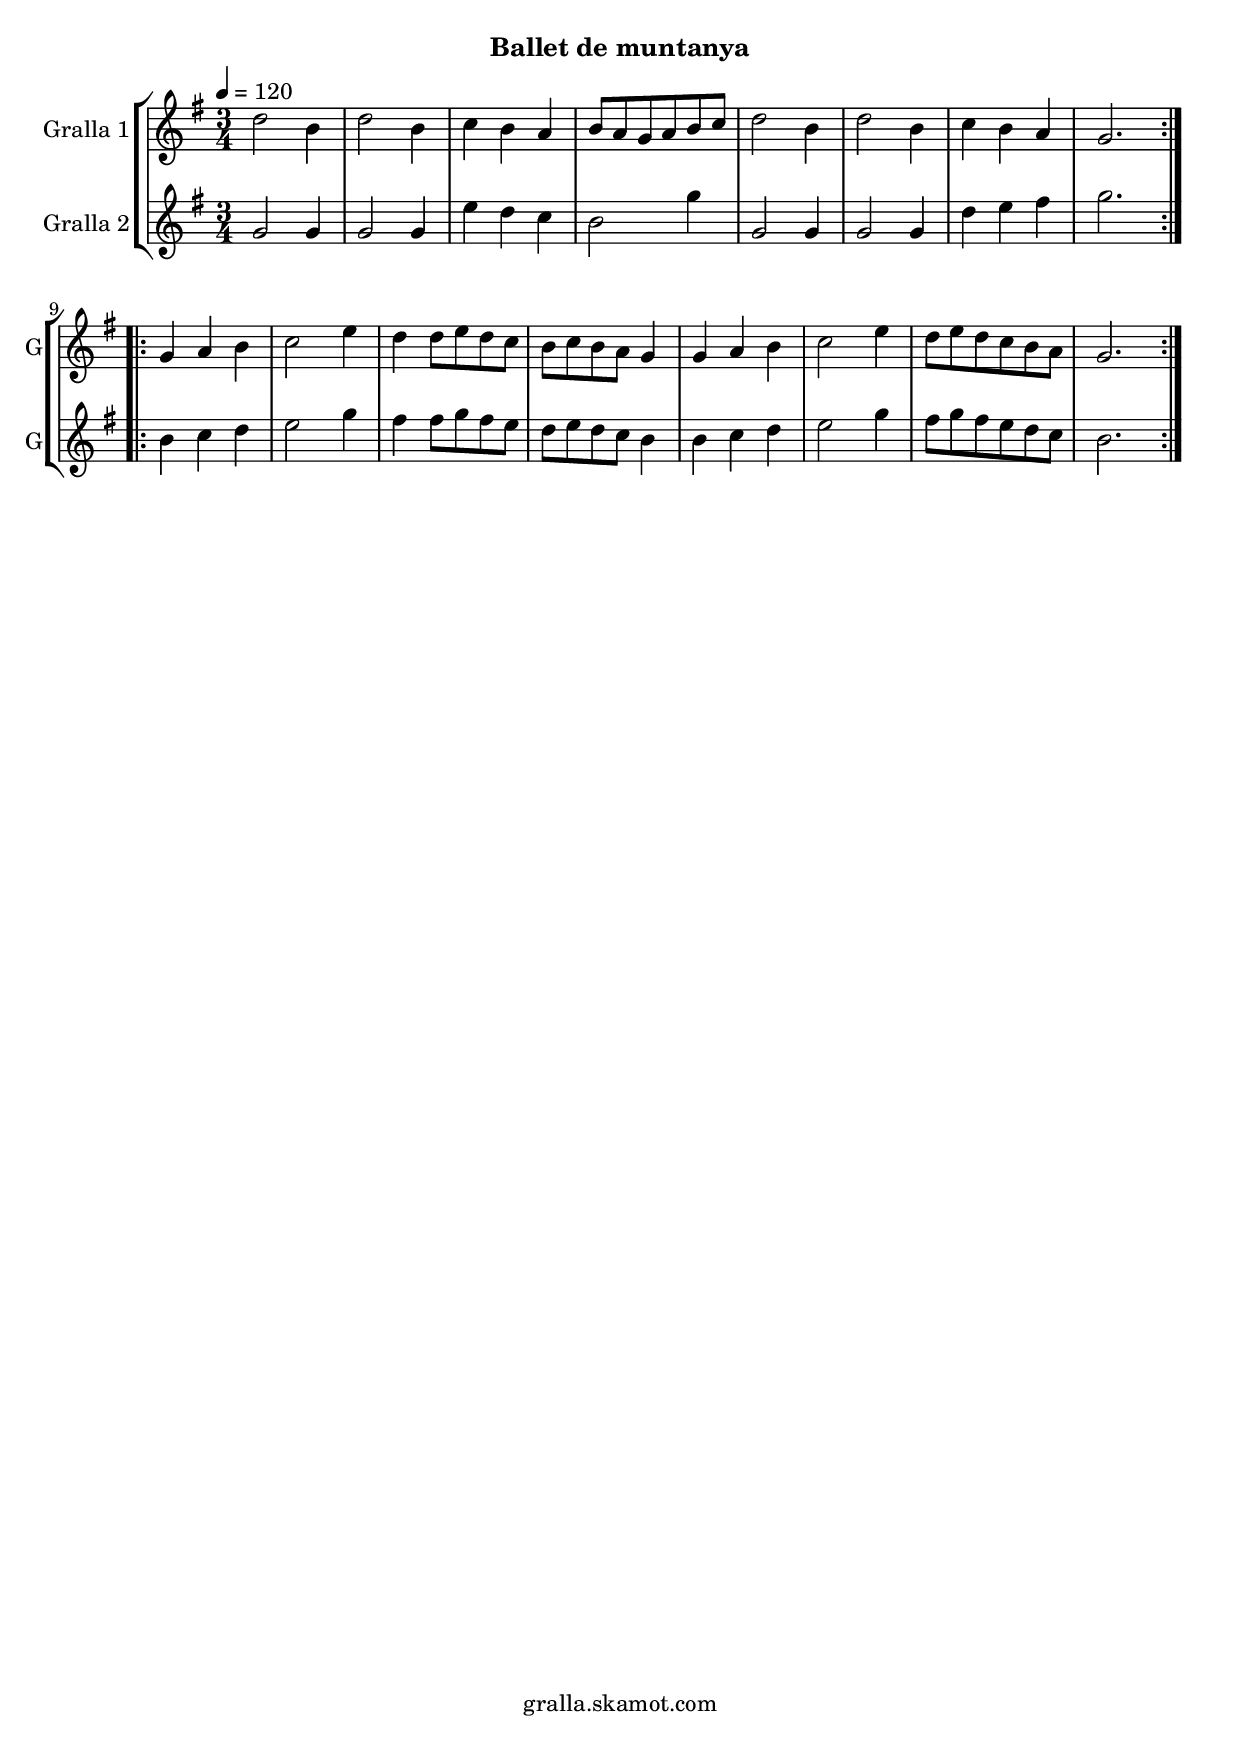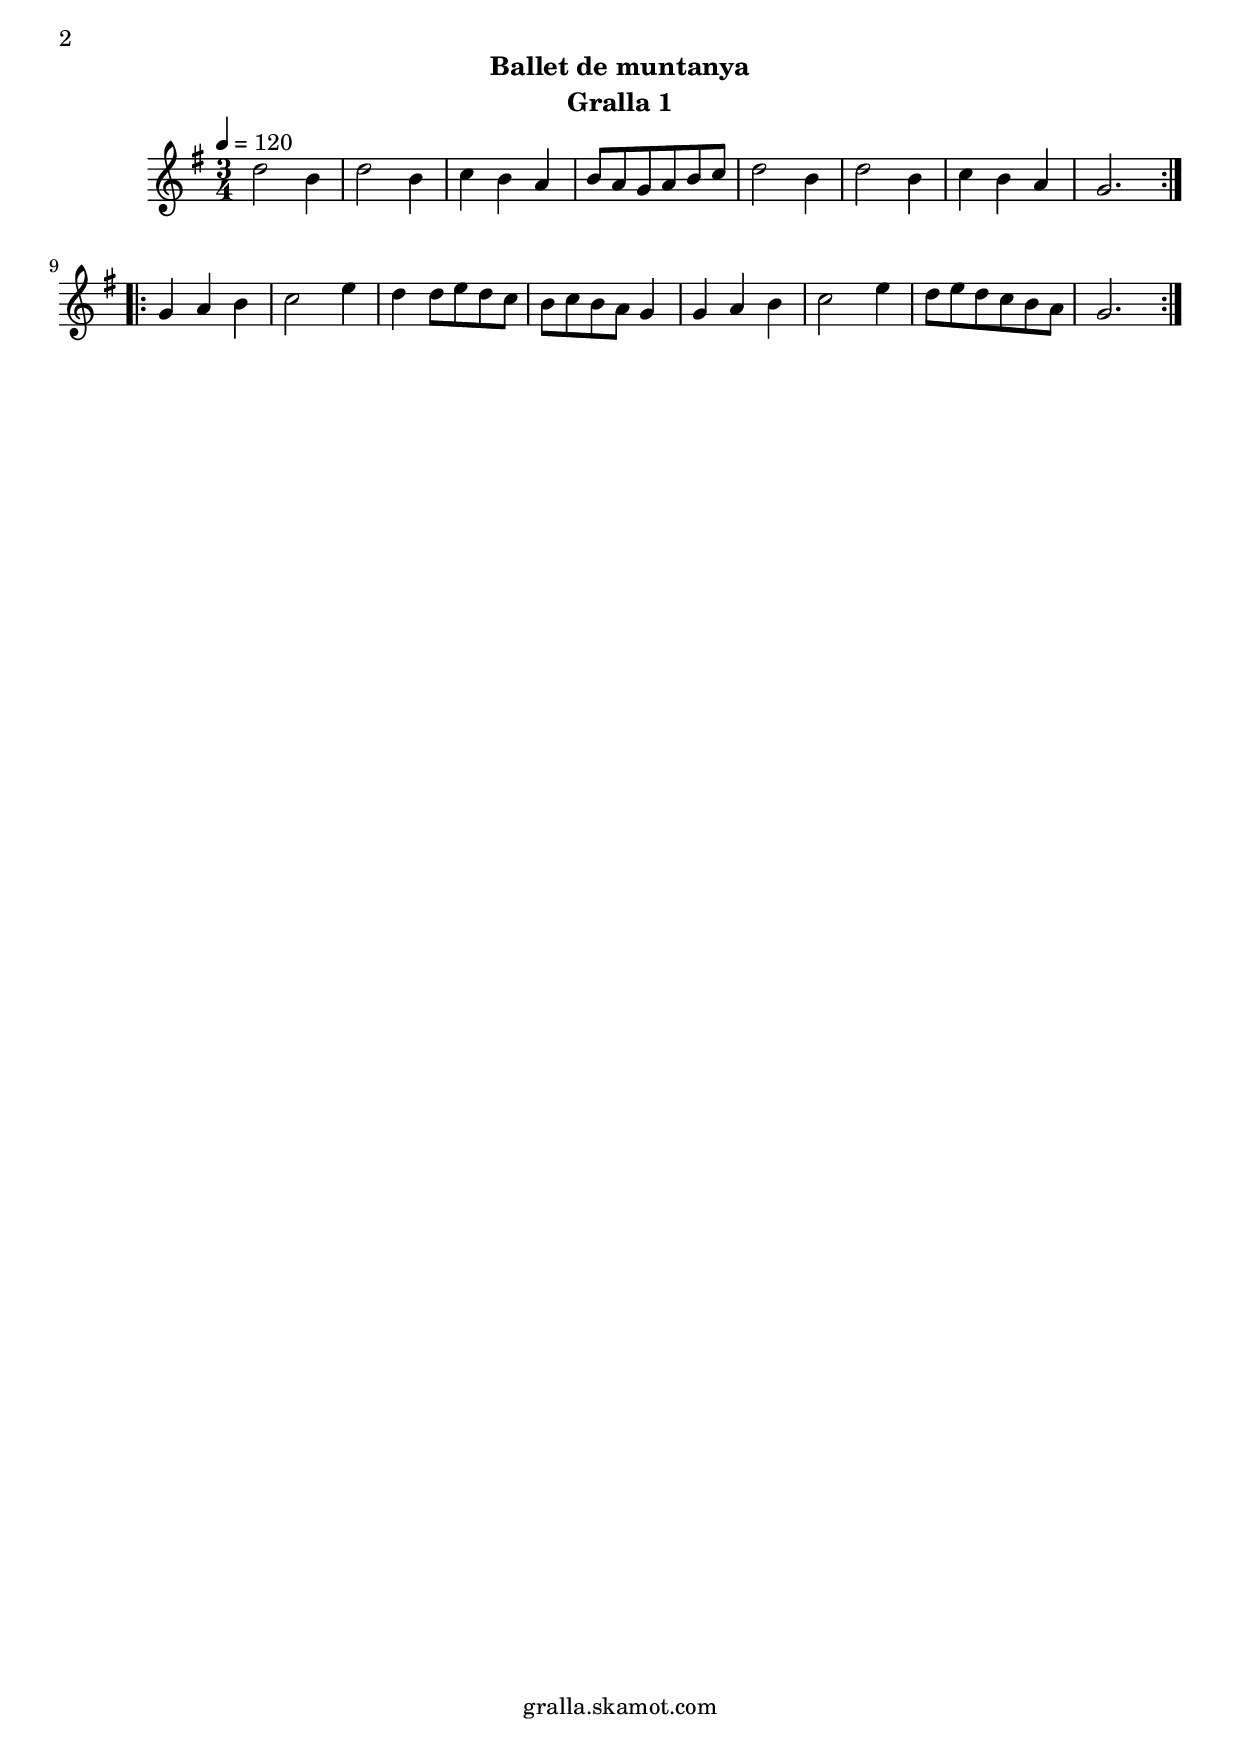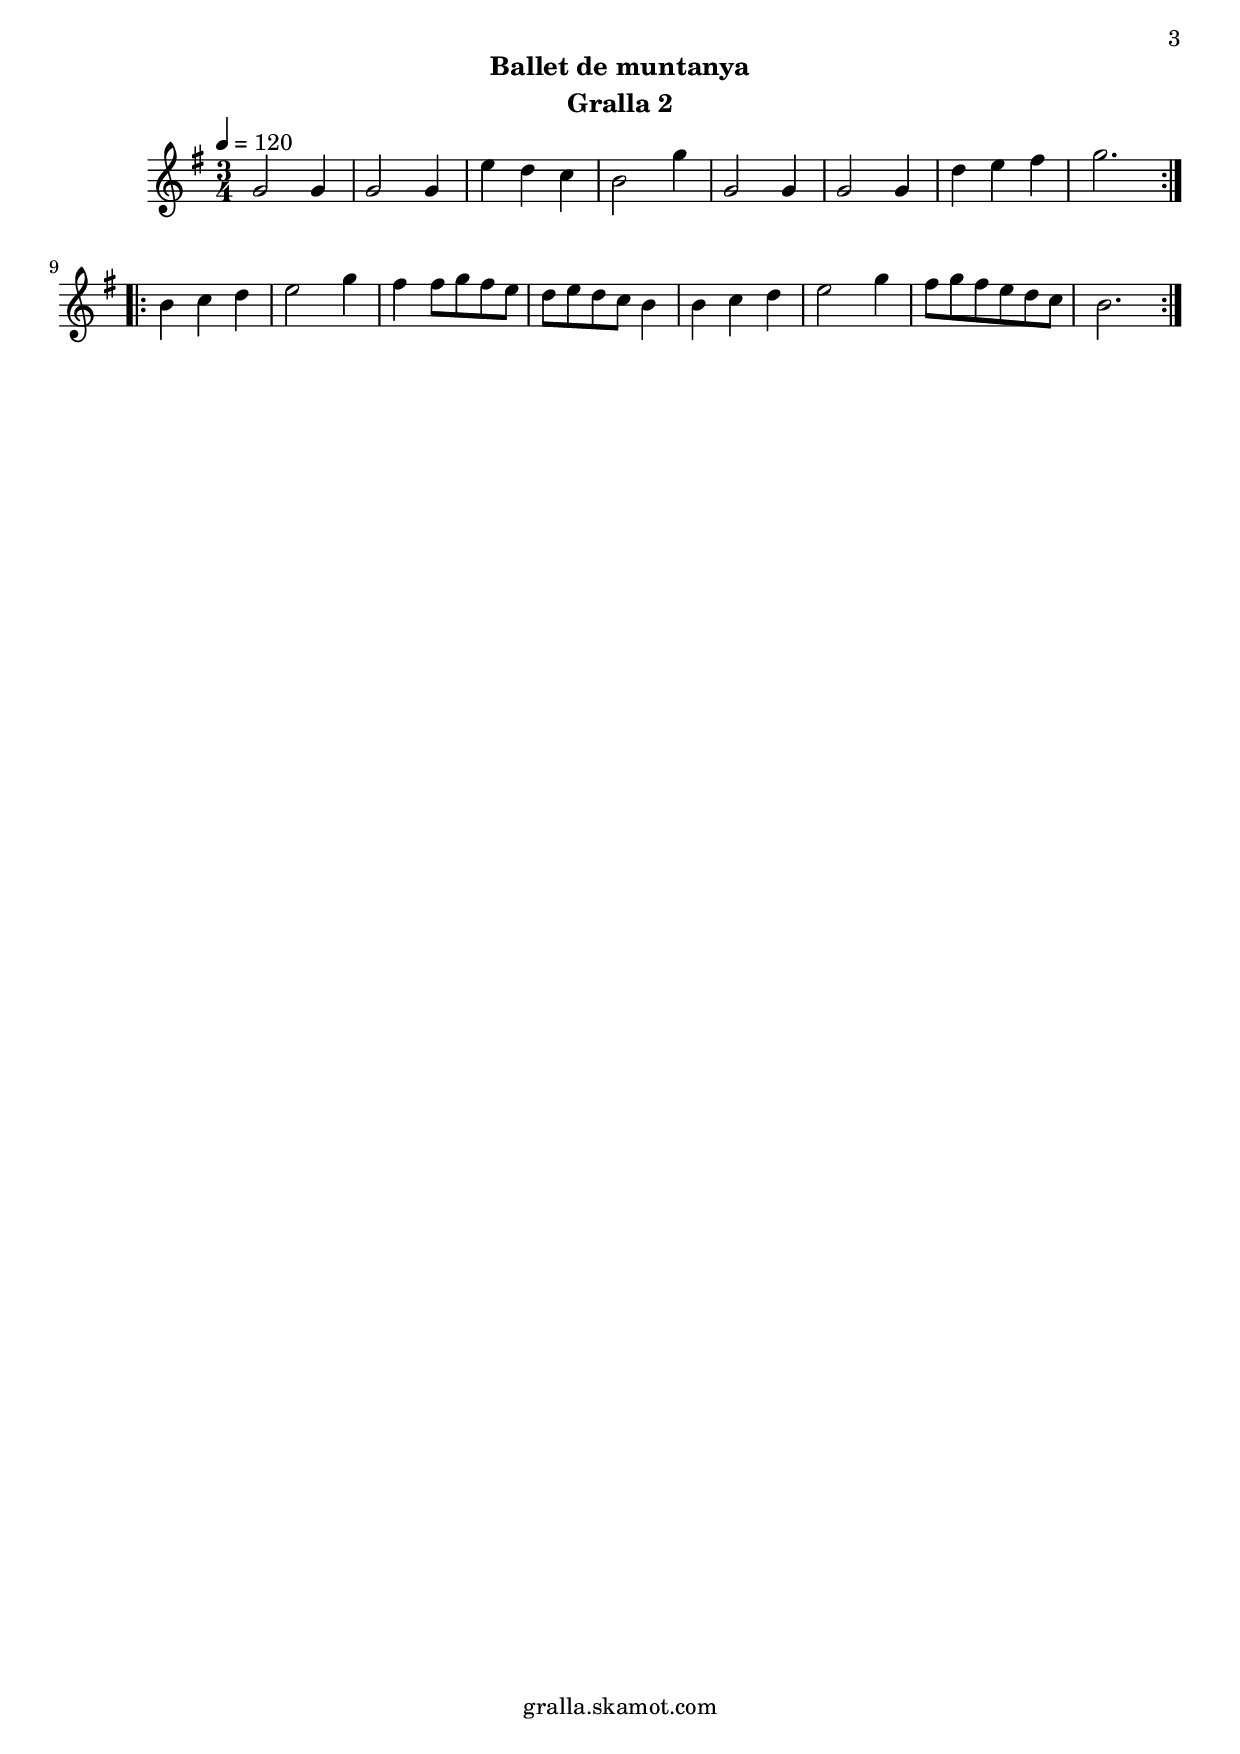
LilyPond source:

\version "2.16.2"

\header {
  dedication=""
  title=""
  subtitle="Ballet de muntanya"
  subsubtitle=""
  poet=""
  meter=""
  piece=""
  composer=""
  arranger=""
  opus=""
  instrument=""
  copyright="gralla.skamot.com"
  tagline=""
}

liniaroAa =
\relative d''
{
  \tempo 4=120
  \clef treble
  \key g \major
  \time 3/4
  \repeat volta 2 { d2 b4  |
  d2 b4  |
  c4 b a  |
  b8 a g a b c  |
  %05
  d2 b4  |
  d2 b4  |
  c4 b a  |
  g2.  | }
  \repeat volta 2 { g4 a b  |
  %10
  c2 e4  |
  d4 d8 e d c  |
  b8 c b a g4  |
  g4 a b  |
  c2 e4  |
  %15
  d8 e d c b a  |
  g2.  | }
}

liniaroAb =
\relative g'
{
  \tempo 4=120
  \clef treble
  \key g \major
  \time 3/4
  \repeat volta 2 { g2 g4  |
  g2 g4  |
  e'4 d c  |
  b2 g'4  |
  %05
  g,2 g4  |
  g2 g4  |
  d'4 e fis  |
  g2.  | }
  \repeat volta 2 { b,4 c d  |
  %10
  e2 g4  |
  fis4 fis8 g fis e  |
  d8 e d c b4  |
  b4 c d  |
  e2 g4  |
  %15
  fis8 g fis e d c  |
  b2.  | }
}

\bookpart {
  \score {
    \new StaffGroup {
      \override Score.RehearsalMark #'self-alignment-X = #LEFT
      <<
        \new Staff \with {instrumentName = #"Gralla 1" shortInstrumentName = #"G"} \liniaroAa
        \new Staff \with {instrumentName = #"Gralla 2" shortInstrumentName = #"G"} \liniaroAb
      >>
    }
    \layout {}
  }
  \score { \unfoldRepeats
    \new StaffGroup {
      \override Score.RehearsalMark #'self-alignment-X = #LEFT
      <<
        \new Staff \with {instrumentName = #"Gralla 1" shortInstrumentName = #"G"} \liniaroAa
        \new Staff \with {instrumentName = #"Gralla 2" shortInstrumentName = #"G"} \liniaroAb
      >>
    }
    \midi {
      \set Staff.midiInstrument = "oboe"
      \set DrumStaff.midiInstrument = "drums"
    }
  }
}

\bookpart {
  \header {instrument="Gralla 1"}
  \score {
    \new StaffGroup {
      \override Score.RehearsalMark #'self-alignment-X = #LEFT
      <<
        \new Staff \liniaroAa
      >>
    }
    \layout {}
  }
  \score { \unfoldRepeats
    \new StaffGroup {
      \override Score.RehearsalMark #'self-alignment-X = #LEFT
      <<
        \new Staff \liniaroAa
      >>
    }
    \midi {
      \set Staff.midiInstrument = "oboe"
      \set DrumStaff.midiInstrument = "drums"
    }
  }
}

\bookpart {
  \header {instrument="Gralla 2"}
  \score {
    \new StaffGroup {
      \override Score.RehearsalMark #'self-alignment-X = #LEFT
      <<
        \new Staff \liniaroAb
      >>
    }
    \layout {}
  }
  \score { \unfoldRepeats
    \new StaffGroup {
      \override Score.RehearsalMark #'self-alignment-X = #LEFT
      <<
        \new Staff \liniaroAb
      >>
    }
    \midi {
      \set Staff.midiInstrument = "oboe"
      \set DrumStaff.midiInstrument = "drums"
    }
  }
}

